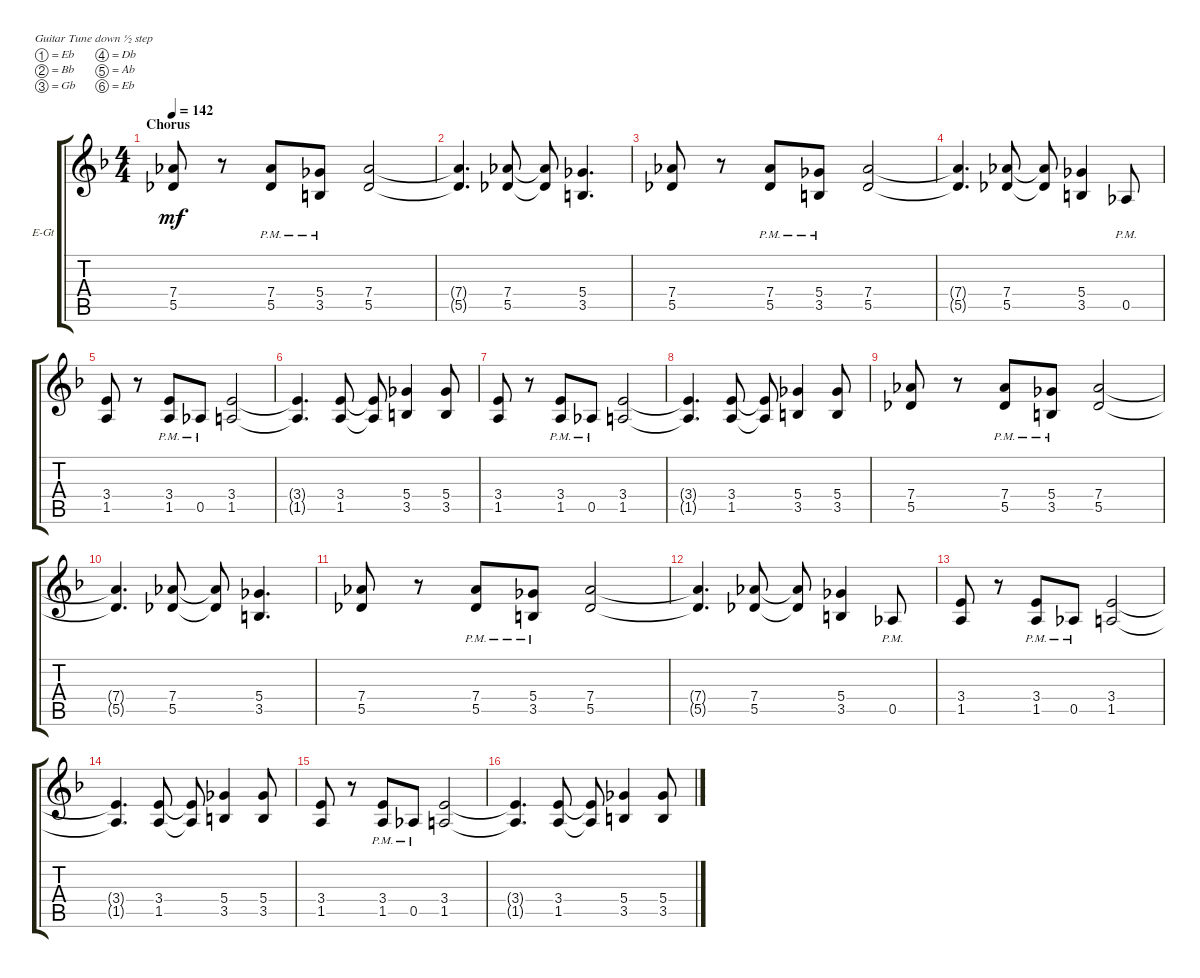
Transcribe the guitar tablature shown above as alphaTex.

\defaultSystemsLayout 4
\bracketExtendMode groupsimilarinstruments
\firstSystemTrackNameOrientation horizontal
\otherSystemsTrackNameOrientation horizontal
\track ("Jon Rhythm " "E-Gt") {instrument distortionguitar}
\staff {score tabs}
\tuning (Eb4 Bb3 Gb3 Db3 Ab2 Eb2)
\ts (4 4)
\section ("" "Chorus")
\tempo 142
\clef g2
\ks f
(7.4 5.5).8{dy mf} r.8 (7.4{pm} 5.5{pm}).8 (5.4{pm} 3.5{pm}).8 (7.4 5.5).2 |
(7.4{t} 5.5{t}).4{d} (7.4 5.5).8 (7.4{t} 5.5{t}).8 (5.4 3.5).4{d} |
(7.4 5.5).8 r.8 (7.4{pm} 5.5{pm}).8 (5.4{pm} 3.5{pm}).8 (7.4 5.5).2 |
(7.4{t} 5.5{t}).4{d} (7.4 5.5).8 (7.4{t} 5.5{t}).8 (5.4 3.5).4 0.5{pm}.8 |
(3.4 1.5).8 r.8 (3.4{pm} 1.5{pm}).8 0.5{pm}.8 (3.4 1.5).2 |
(3.4{t} 1.5{t}).4{d} (3.4 1.5).8 (3.4{t} 1.5{t}).8 (5.4 3.5).4 (5.4 3.5).8 |
(3.4 1.5).8 r.8 (3.4{pm} 1.5{pm}).8 0.5{pm}.8 (3.4 1.5).2 |
(3.4{t} 1.5{t}).4{d} (3.4 1.5).8 (3.4{t} 1.5{t}).8 (5.4 3.5).4 (5.4 3.5).8 |
(7.4 5.5).8 r.8 (7.4{pm} 5.5{pm}).8 (5.4{pm} 3.5{pm}).8 (7.4 5.5).2 |
(7.4{t} 5.5{t}).4{d} (7.4 5.5).8 (7.4{t} 5.5{t}).8 (5.4 3.5).4{d} |
(7.4 5.5).8 r.8 (7.4{pm} 5.5{pm}).8 (5.4{pm} 3.5{pm}).8 (7.4 5.5).2 |
(7.4{t} 5.5{t}).4{d} (7.4 5.5).8 (7.4{t} 5.5{t}).8 (5.4 3.5).4 0.5{pm}.8 |
(3.4 1.5).8 r.8 (3.4{pm} 1.5{pm}).8 0.5{pm}.8 (3.4 1.5).2 |
(3.4{t} 1.5{t}).4{d} (3.4 1.5).8 (3.4{t} 1.5{t}).8 (5.4 3.5).4 (5.4 3.5).8 |
(3.4 1.5).8 r.8 (3.4{pm} 1.5{pm}).8 0.5{pm}.8 (3.4 1.5).2 |
(3.4{t} 1.5{t}).4{d} (3.4 1.5).8 (3.4{t} 1.5{t}).8 (5.4 3.5).4 (5.4 3.5).8
